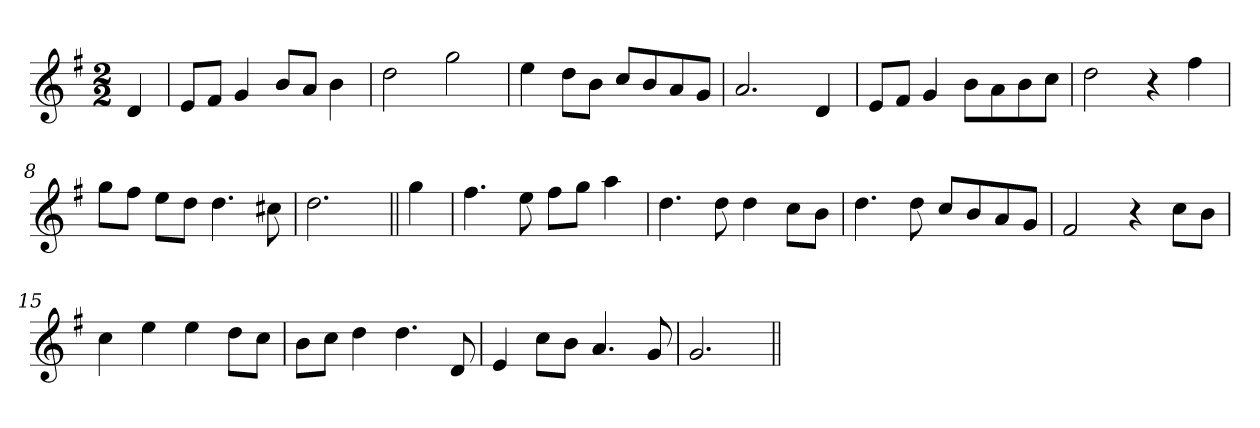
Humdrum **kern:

**kern
*part1
*staff1
*clefG2
*k[f#]
*G:
*M2/2
=1
4d/
=2
8e/L
8f#/J
4g/
8b/L
8a/J
4b\
=3
2dd\
2gg\
=4
4ee\
8dd\L
8b\J
8cc/L
8b/
8a/
8g/J
=5
2.a/
4d/
=6
8e/L
8f#/J
4g/
8b\L
8a\
8b\
8cc\J
=7
2dd\
4r
4ff#\
=8
8gg\L
8ff#\J
8ee\L
8dd\J
4.dd\
8cc#X\
=9
2.dd\
=10||
4gg\
!!LO:LB:g=z
=11
4.ff#\
8ee\
8ff#\L
8gg\J
4aa\
=12
4.dd\
8dd\
4dd\
8cc\L
8b\J
=13
4.dd\
8dd\
8cc/L
8b/
8a/
8g/J
=14
2f#/
4r
8cc\L
8b\J
=15
4cc\
4ee\
4ee\
8dd\L
8cc\J
=16
8b\L
8cc\J
4dd\
4.dd\
8d/
=17
4e/
8cc\L
8b\J
4.a/
8g/
=18
2.g/
=||
*-
